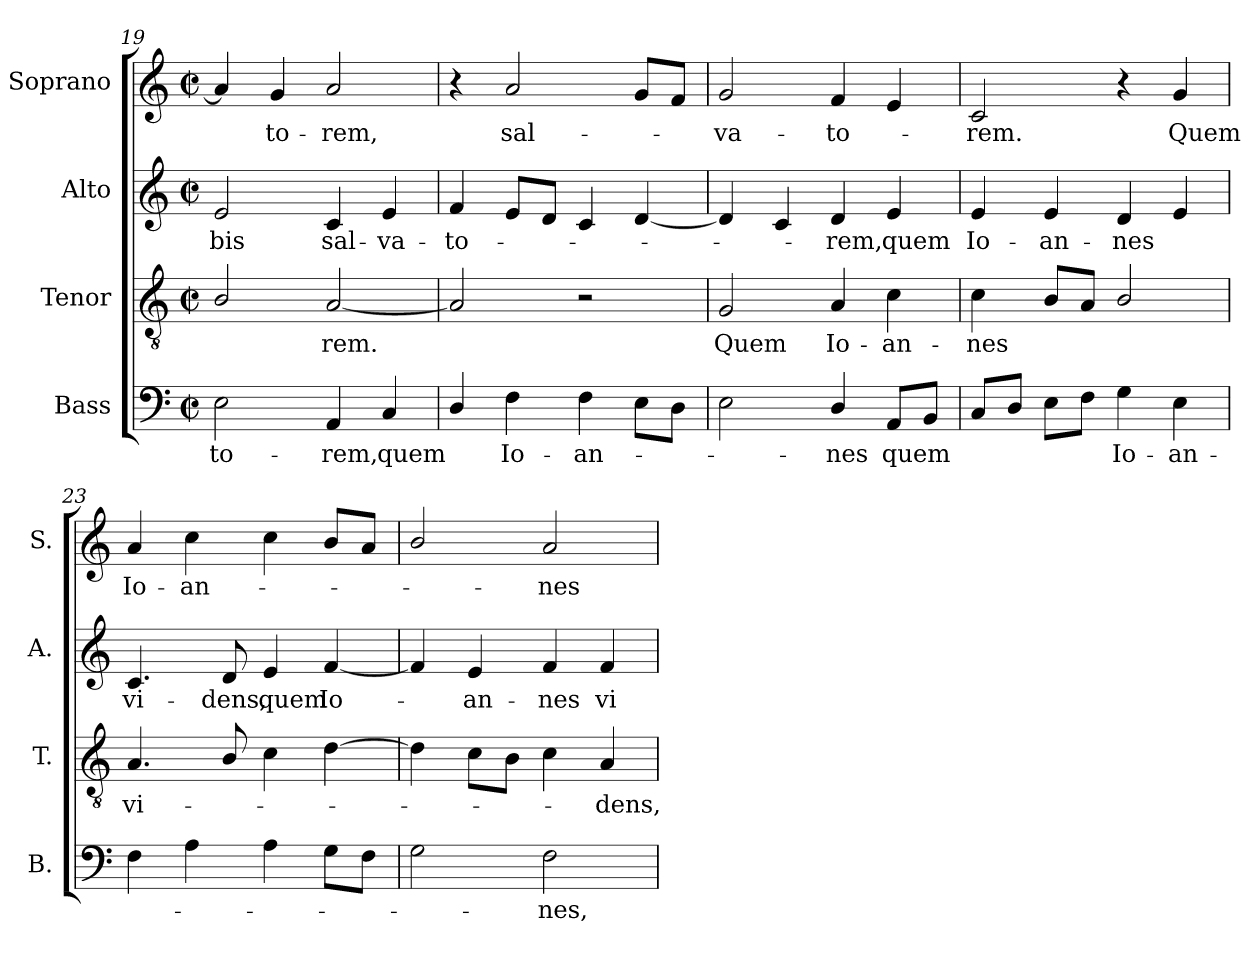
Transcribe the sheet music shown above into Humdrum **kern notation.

**kern	**text	**kern	**text	**kern	**text	**kern	**text
*part4	*part4	*part3	*part3	*part2	*part2	*part1	*part1
*staff4	*staff4	*staff3	*staff3	*staff2	*staff2	*staff1	*staff1
*I"Bass	*	*I"Tenor	*	*I"Alto	*	*I"Soprano	*
*I'B.	*	*I'T.	*	*I'A.	*	*I'S.	*
*clefF4	*	*clefGv2	*	*clefG2	*	*clefG2	*
*ITrd7c12	*	*ITrd7c12	*	*	*	*	*
*k[]	*	*k[]	*	*k[]	*	*k[]	*
*C:	*	*C:	*	*C:	*	*C:	*
*M2/2	*	*M2/2	*	*M2/2	*	*M2/2	*
*met(c|)	*	*met(c|)	*	*met(c|)	*	*met(c|)	*
=19	=19	=19	=19	=19	=19	=19	=19
!	!LO:LY:b:color=#000000	!	!	!	!	!	!
!	!	!	!	!	!LO:LY:b:color=#000000	!	!
2EEi\	-to-	2BBi/	.	2ei/	-bis	4ai/]	.
!	!	!	!	!	!	!	!LO:LY:b:color=#000000
.	.	.	.	.	.	4gi/	-to-
!	!LO:LY:b:color=#000000	!	!	!	!	!	!
!	!	!	!LO:LY:b:color=#000000	!	!	!	!
!	!	!	!	!	!LO:LY:b:color=#000000	!	!
!	!	!	!	!	!	!	!LO:LY:b:color=#000000
4AAAi/	-rem,	[<2AAi/	-rem.	4ci/	sal-	2ai/	-rem,
!	!LO:LY:b:color=#000000	!	!	!	!	!	!
!	!	!	!	!	!LO:LY:b:color=#000000	!	!
4CCi/	quem	.	.	4ei/	-va-	.	.
=20	=20	=20	=20	=20	=20	=20	=20
!	!	!	!	!	!LO:LY:b:color=#000000	!	!
4DDi/	.	2AAi/]	.	4fi/	-to-	4r	.
!	!LO:LY:b:color=#000000	!	!	!	!	!	!
!	!	!	!	!	!	!	!LO:LY:b:color=#000000
4FFi\	Io-	.	.	8ei/L	.	2ai/	sal-
.	.	.	.	8di/J	.	.	.
!	!LO:LY:b:color=#000000	!	!	!	!	!	!
4FFi\	-an-	2r	.	4ci/	.	.	.
8EEi\L	.	.	.	[<4di/	.	8gi/L	.
8DDi\J	.	.	.	.	.	8fi/J	.
=21	=21	=21	=21	=21	=21	=21	=21
!	!	!	!LO:LY:b:color=#000000	!	!	!	!
!	!	!	!	!	!	!	!LO:LY:b:color=#000000
2EEi\	.	2GGi/	Quem	4di/]	.	2gi/	-va-
.	.	.	.	4ci/	.	.	.
!	!LO:LY:b:color=#000000	!	!	!	!	!	!
!	!	!	!LO:LY:b:color=#000000	!	!	!	!
!	!	!	!	!	!LO:LY:b:color=#000000	!	!
!	!	!	!	!	!	!	!LO:LY:b:color=#000000
4DDi/	-nes	4AAi/	Io-	4di/	-rem,	4fi/	-to-
!	!LO:LY:b:color=#000000	!	!	!	!	!	!
!	!	!	!LO:LY:b:color=#000000	!	!	!	!
!	!	!	!	!	!LO:LY:b:color=#000000	!	!
8AAAi/L	quem	4Ci\	-an-	4ei/	quem	4ei/	.
8BBBi/J	.	.	.	.	.	.	.
!!LO:PB:g=z
=22	=22	=22	=22	=22	=22	=22	=22
!	!	!	!LO:LY:b:color=#000000	!	!	!	!
!	!	!	!	!	!LO:LY:b:color=#000000	!	!
!	!	!	!	!	!	!	!LO:LY:b:color=#000000
8CCi/L	.	4Ci\	-nes	4ei/	Io-	2ci/	-rem.
8DDi/J	.	.	.	.	.	.	.
!	!	!	!	!	!LO:LY:b:color=#000000	!	!
8EEi\L	.	8BBi/L	.	4ei/	-an-	.	.
8FFi\J	.	8AAi/J	.	.	.	.	.
!	!LO:LY:b:color=#000000	!	!	!	!	!	!
!	!	!	!	!	!LO:LY:b:color=#000000	!	!
4GGi\	Io-	2BBi/	.	4di/	-nes	4r	.
!	!LO:LY:b:color=#000000	!	!	!	!	!	!
!	!	!	!	!	!	!	!LO:LY:b:color=#000000
4EEi\	-an-	.	.	4ei/	.	4gi/	Quem
=23	=23	=23	=23	=23	=23	=23	=23
!	!	!	!LO:LY:b:color=#000000	!	!	!	!
!	!	!	!	!	!LO:LY:b:color=#000000	!	!
!	!	!	!	!	!	!	!LO:LY:b:color=#000000
4FFi\	.	4.AAi/	vi-	4.ci/	vi-	4ai/	Io-
!	!	!	!	!	!	!	!LO:LY:b:color=#000000
4AAi\	.	.	.	.	.	4cci\	-an-
!	!	!	!	!	!LO:LY:b:color=#000000	!	!
.	.	8BBi/	.	8di/	-dens,	.	.
!	!	!	!	!	!LO:LY:b:color=#000000	!	!
4AAi\	.	4Ci\	.	4ei/	quem	4cci\	.
!	!	!	!	!	!LO:LY:b:color=#000000	!	!
8GGi\L	.	[>4Di\	.	[<4fi/	Io-	8bi/L	.
8FFi\J	.	.	.	.	.	8ai/J	.
=24	=24	=24	=24	=24	=24	=24	=24
2GGi\	.	4Di\]	.	4fi/]	.	2bi/	.
!	!	!	!	!	!LO:LY:b:color=#000000	!	!
.	.	8Ci\L	.	4ei/	-an-	.	.
.	.	8BBi\J	.	.	.	.	.
!	!LO:LY:b:color=#000000	!	!	!	!	!	!
!	!	!	!	!	!LO:LY:b:color=#000000	!	!
!	!	!	!	!	!	!	!LO:LY:b:color=#000000
2FFi\	-nes,	4Ci\	.	4fi/	-nes	2ai/	-nes
!	!	!	!LO:LY:b:color=#000000	!	!	!	!
!	!	!	!	!	!LO:LY:b:color=#000000	!	!
.	.	4AAi/	-dens,	4fi/	vi-	.	.
=	=	=	=	=	=	=	=
*-	*-	*-	*-	*-	*-	*-	*-
